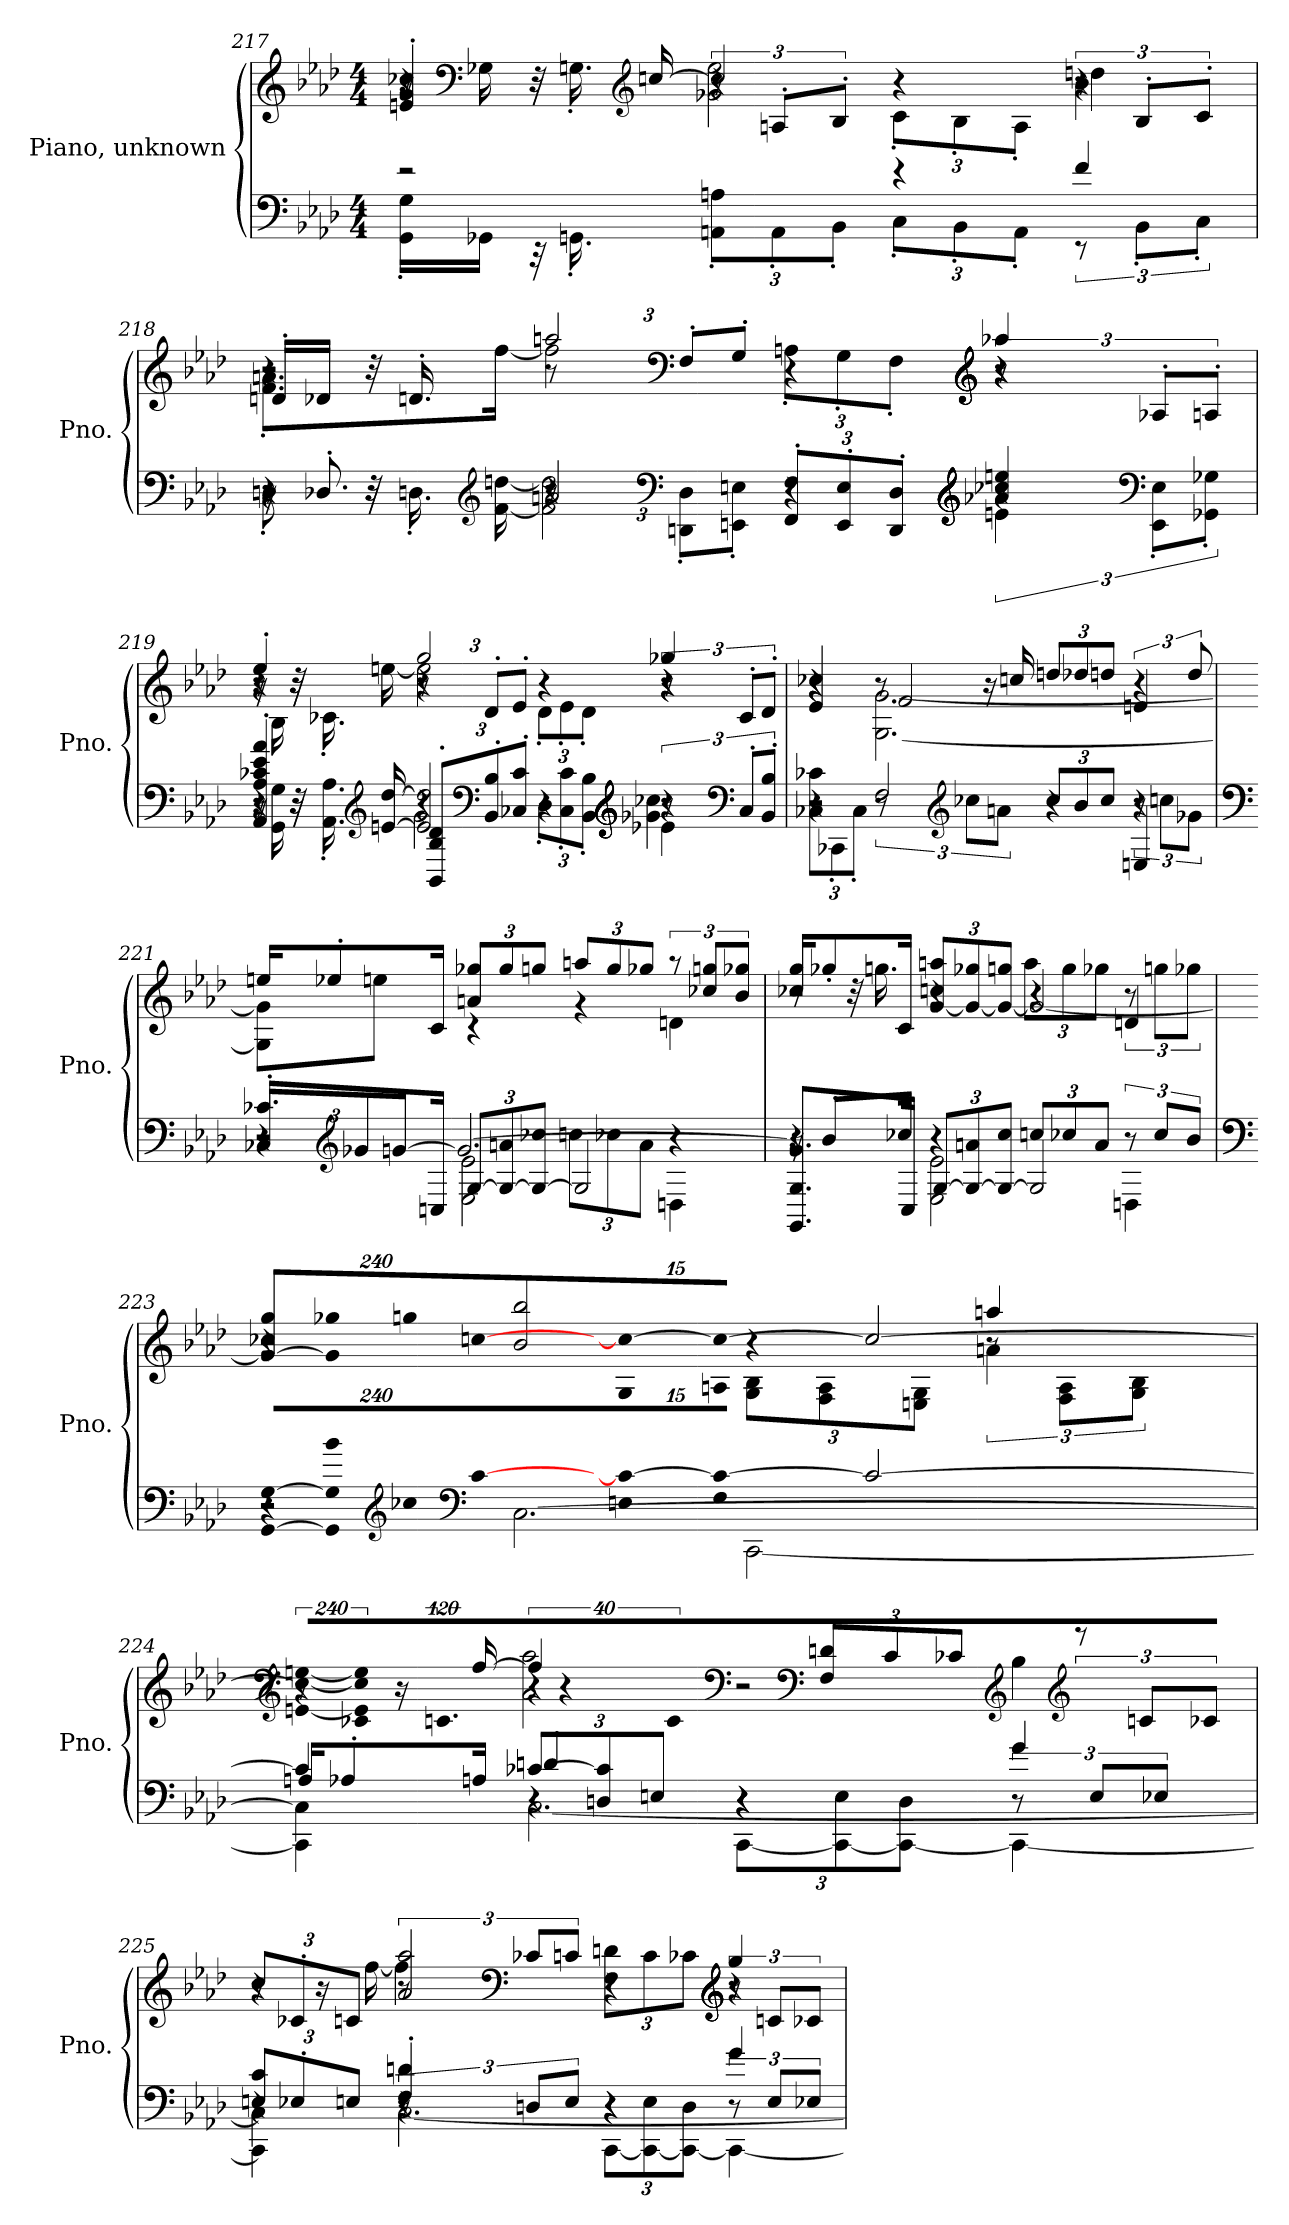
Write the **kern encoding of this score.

**kern	**kern
*part1	*part1
*staff2	*staff1
*I"Piano, unknown	*
*I'Pno.	*
!!LO:LB:g=z
*clefF4	*clefG2
*k[b-e-a-d-]	*k[b-e-a-d-]
*M4/4	*M4/4
=217	=217
*^	*^
*	*	*	*^
*	*	*	*	*^
2r	16GG\' 16G\'LL	8r	4r	4en/' 4g/' 4cc-X/'	16r
*	*	*clefF4	*	*	*
.	16GG-X\JJ	.	.	.	16G-X\
.	32r	16r	.	.	32r
.	16.GGn'\	.	.	.	16.Gn'\
*	*	*clefG2	*	*	*
.	.	[16ccn/	.	.	.
*	*Xbrackettup	*	*	*	*
.	12AAn\' 12An\'L	2cc/]	2g-X\ 2ee-\	12r	4r
.	12AA'\	.	.	12An'/L	.
.	12BB-'\J	.	.	12B-'/J	.
*	*	*	*	*	*Xbrackettup
4r	12C'\L	.	.	4r	12c'\L
.	12BB-'\	.	.	.	12B-'\
.	12AA'\J	.	.	.	12A'\J
*	*brackettup	*	*	*brackettup	*
4f/	12r	4r	4b-\	12r	4ddn\
.	12BB-'\L	.	.	12B-'/L	.
.	12C'\J	.	.	12c'/J	.
!!LO:LB:g=z	!!	!!	!!
=218	=218	=218	=218	=218	=218
*^	*^	*	*	*	*
4r	8r	16r	8Dn'\	4r	8.f\' 8.an\'L	16dn'/LL	2r
.	.	8.D-X'/	.	.	.	16d-X/JJ	.
.	16r	.	32r	.	.	32r	.
.	.	.	16.Dn'\	.	.	16.dn'/	.
*clefG2	*	*	*	*	*	*	*
.	[16f\ [16ddn\	.	.	.	[16ff\Jk	.	.
2an/	2f\] 2dd\]	4r	12r	2aan/	2ff\]	12r	.
*clefF4	*	*	*	*clefF4	*	*	*
.	.	.	12DDn\' 12D\'L	.	.	12F'/L	.
.	.	.	12EEn\' 12En\'J	.	.	12G'/J	.
*	*	*Xbrackettup	*	*	*	*	*Xbrackettup
.	.	12FF/' 12F/'L	4r	.	.	4r	12An'\L
.	.	12EE/' 12E/'	.	.	.	.	12G'\
.	.	12DD/' 12D/'J	.	.	.	.	12F'\J
*clefG2	*	*	*	*clefG2	*	*	*
*	*	*	*brackettup	*	*	*brackettup	*
4r	4en\	4a-X/ 4cc-X/ 4een/	12r	4aa-X/	4r	12r	4r
*clefF4	*	*	*	*	*	*	*
.	.	.	12EE\' 12E\'L	.	.	12A-X'/L	.
.	.	.	12GG-X\' 12G-X\'J	.	.	12An'/J	.
!!LO:LB:g=z	!!	!!	!!
=219	=219	=219	=219	=219	=219	=219	=219
8r	4r	4AA-/' 4A-/' 4c-X/' 4e-/' 4a-/'	16r	4r	8r	4ee-'/	16r
.	.	.	16GG\ 16G\	.	.	.	16B-\
16r	.	.	32r	.	16r	.	32r
.	.	.	16.AA-\' 16.A-\'	.	.	.	16.c-X'\
*clefG2	*	*	*	*	*	*	*
[16en/ [16dd-/	.	.	.	.	[16een\	.	.
*	*	*Xbrackettup	*	*	*	*	*
2e/] 2dd-/]	2g\	12BB-/' 12B-/' 12d-/'L	4r	2gg/	2ee\]	12r	4r
*clefF4	*	*	*	*	*	*	*
.	.	12BB-/' 12B-/'	.	.	.	12d-'/L	.
.	.	12C-X/' 12c-/'J	.	.	.	12e-'/J	.
*	*	*	*	*	*	*	*Xbrackettup
.	.	4r	12D-'\L	.	.	4r	12d-'\L
.	.	.	12C-\' 12c-\'	.	.	.	12e-'\
.	.	.	12BB-\' 12B-\'J	.	.	.	12d-'\J
*clefG2	*	*	*	*	*	*	*
*	*	*brackettup	*	*	*	*brackettup	*
4r	4e-X\	12r	4g-X\ 4cc-X\	4gg-X/	4r	12r	4r
*clefF4	*	*	*	*	*	*	*
.	.	12C-'/L	.	.	.	12c-'/L	.
.	.	12BB-/' 12B-/'J	.	.	.	12d-'/J	.
*	*v	*v	*v	*	*	*	*
*	*	*v	*v	*v	*v
!!LO:LB:g=z
=220	=220	=220
*	*Xbrackettup	*
*	*^	*^
*	*	*	*	*^
2r	12C-X\ 12c-X\L	4r	4e-/ 4cc-X/	4r	4r
.	12CC-X'\	.	.	.	.
.	12C-'\J	.	.	.	.
*	*brackettup	*	*	*	*
.	12r	2F/	8r	[2.G\ [2.g\	2f/
*clefG2	*	*	*	*	*
.	12cc-X\L	.	.	.	.
.	.	.	16r	.	.
.	12an\J	.	.	.	.
.	.	.	16ccn/	.	.
*Xbrackettup	*	*	*Xbrackettup	*	*
12cc-/L	4r	.	12ddn/L	.	.
12b-/	.	.	12dd-X/	.	.
12cc-/J	.	.	12ddn/J	.	.
*	*brackettup	*	*brackettup	*	*
4r	12r	4En/	6r	.	4en/
.	12ccn\L	.	.	.	.
.	12g-X\J	.	12dd/	.	.
*v	*v	*v	*	*	*
*	*v	*v	*v
!!LO:PB:g=z
=221	=221
*clefF4	*
*^	*
*	*^	*
*	*	*Xbrackettup	*
*	*	*^	*^
8.c-X'/L	2r	12C-X/L	4r	16een/KL	8G\] 8g\]L
.	.	.	.	8ee-X'/	.
*clefG2	*	*	*	*	*
.	.	12g-X/	.	.	.
.	.	.	.	.	8een\J
.	.	[12gn/J	.	.	.
16Cn/Jk	.	.	.	16c/Jk	.
*	*	*	*	*Xbrackettup	*
[12G/L	.	2.g/_	2E-\ 2e-\	12an/ 12gg-X/L	4r
12G/_ 12an/	.	.	.	12gg-/	.
12G/_ 12cc-X/J	.	.	.	12ggn/J	.
2G/]	12ccn\L	.	.	12aan/L	4r
.	12cc-X\	.	.	12gg/	.
.	12a\J	.	.	12gg-X/J	.
*	*	*	*	*brackettup	*
.	4Dn\	.	4r	12r	4dn\
.	.	.	.	12cc-X/ 12ggn/L	.
.	.	.	.	12b-/ 12gg-X/J	.
*	*	*v	*v	*	*
!!LO:LB:g=z
=222	=222	=222	=222	=222
*	*	*	*	*^
16r	4r	8.GG/ 8.G/ 8.g/]L	2r	16cc-X/ 16gg/KL	8r
8b-'/L	.	.	.	8gg-X'/	.
.	.	.	.	.	32r
.	.	.	.	.	16.ggn\
16cc-X/Jk	.	16C/Jk	.	16c/Jk	.
*	*	*	*	*Xbrackettup	*
4r	2E-\ 2e-\	[12G/L	.	[12g/ 12ccn/ 12aan/L	4r
.	.	12G/_ 12an/	.	12g/_ 12gg-X/	.
.	.	12G/_ 12cc-/J	.	12g/_ 12ggn/J	.
12ccn/L	.	2G/]	4r	2g/_	12aa\L
12cc-X/	.	.	.	.	12gg\
12a/J	.	.	.	.	12gg-X\J
*brackettup	*	*	*	*	*brackettup
12r	4Dn\	.	4dn/	.	12r
12cc-/L	.	.	.	.	12ggn\L
12b-/J	.	.	.	.	12gg-X\J
*	*	*	*v	*v	*v
!!LO:LB:g=z
=223	=223	=223	=223
*clefF4	*	*	*
*Xbrackettup	*	*	*
*	*	*	*^
*	*	*	*	*^
!LO:N:vis=16	!	!	!	!	!
*	*	*	*	*	*Xbrackettup
!	!	!	!	!	!LO:N:vis=16
*	*	*	*	*	*^
[1920%137GG/ [1920%137G/LL	2r	4r	4r	2r	1920%137g/_ 1920%137cc-X/ 1920%137gg/LL	2r
!LO:N:vis=16	!	!	!	!	!LO:N:vis=16	!
1920%137GG/] 1920%137G/] 1920%137b-/	.	.	.	.	1920%137g/] 1920%137gg-X/	.
*clefG2	*	*	*	*	*	*
!LO:N:vis=16	!	!	!	!	!LO:N:vis=16	!
1920%137cc-X/J	.	.	.	.	1920%137ggn/J	.
*clefF4	*	*	*	*	*	*
!LO:N:vis=8	!	!	!	!	!LO:N:vis=8	!
[960%137c/	.	.	.	.	[960%137ccn/	.
.	.	[2.C\	2b-/ 2bb-/	.	.	.
1920ryy	.	.	.	.	1920ryy	.
!LO:N:vis=16	!	!	!	!	!LO:N:vis=16	!
1920%137En/ 1920%137c/_L	.	.	.	.	1920%137G/ 1920%137cc/_L	.
!LO:N:vis=16	!	!	!	!	!LO:N:vis=16	!
1920%137F/ 1920%137c/_JJ	.	.	.	.	1920%137An/ 1920%137cc/_JJ	.
2c/_	[2CC\	.	.	4r	2cc/_	12G\ 12B-\L
.	.	.	.	.	.	12F\ 12A\
.	.	.	.	.	.	12En\ 12G\J
*	*	*	*	*	*	*brackettup
.	.	.	4aan/	4an\	.	12r
.	.	.	.	.	.	12F\ 12A\L
.	.	.	.	.	.	12G\ 12B-\J
!!LO:LB:g=z
=224	=224	=224	=224	=224	=224	=224
*	*	*^	*	*	*	*
!	!	!	!	!	!LO:N:vis=16	!	!
*	*	*	*	*	*	*v	*v
4c/]	4CC\]	16An/KL	4C\]	8r	[1920%137en/ 1920%137cc/_ [1920%137een/LL	4r
.	.	8A-X'/	.	.	.	.
!	!	!	!	!	!LO:N:vis=16	!
.	.	.	.	.	1920%137c-X/ 1920%137e/] 1920%137cc/] 1920%137ee/]	.
.	.	.	.	16r	.	.
!	!	!	!	!	!LO:N:vis=16.	!
.	.	.	.	.	960%103cn/JJ	.
.	.	16An/Jk	.	[16ff/	.	.
!	!	!	!	!	!LO:N:vis=32	!
[12c-X/L	4r	4dn'/	[2.C\	4ff/]	640%23r	2a-\ 2aa-\
!	!	!	!	!	!LO:N:vis=8	!
.	.	.	.	.	960%137r	.
12Dn/ 12c-/]	.	.	.	.	.	.
12En/J	.	.	.	.	.	.
!	!	!	!	!	!LO:N:vis=16	!
.	.	.	.	.	1920%137c/	.
*	*	*	*	*clefF4	*	*
*	*	*	*	*	*Xbrackettup	*
4r	[12CC\L	4r	.	2r	12F/ 12dn/L	.
.	12CC\_ 12E\	.	.	.	12c/	.
.	12CC\_ 12D\J	.	.	.	12c-X/J	.
*	*	*	*	*clefG2	*	*
*	*	*brackettup	*	*	*brackettup	*
4g/	4CC\_	12r	.	.	12r	4gg\
.	.	12E/L	.	.	12cn/L	.
.	.	12E-X/J	.	.	12c-X/J	.
!!LO:LB:g=z	!!	!!
=225	=225	=225	=225	=225	=225	=225
*Xbrackettup	*	*	*	*	*	*Xbrackettup
12En/ 12c/L	4CC\]	4r	4C\]	4r	8r	12cc/L
12E-X'/	.	.	.	.	.	12c-X'/
.	.	.	.	.	16r	.
12En/J	.	.	.	.	.	12cn/J
.	.	.	.	.	[16ff\	.
*brackettup	*	*	*	*	*	*brackettup
12r	4r	4F/' 4dn/'	[2.C\	2a-/ 2aa-/	4ff\]	12r
*	*	*	*	*clefF4	*	*
12Dn/L	.	.	.	.	.	12c-X/L
12E/J	.	.	.	.	.	12cn/J
*	*Xbrackettup	*	*	*	*Xbrackettup	*
4r	[12CC\L	4r	.	.	12F\ 12dn\L	4r
.	12CC\_ 12E\	.	.	.	12c\	.
.	12CC\_ 12D\J	.	.	.	12c-X\J	.
*	*	*	*	*clefG2	*	*
*	*	*brackettup	*	*	*	*brackettup
4g/	4CC\_	12r	.	4gg/	4r	12r
.	.	12E/L	.	.	.	12cn/L
.	.	12E-X/J	.	.	.	12c-X/J
*v	*v	*v	*v	*	*	*
*	*v	*v	*v
=	=
*-	*-
